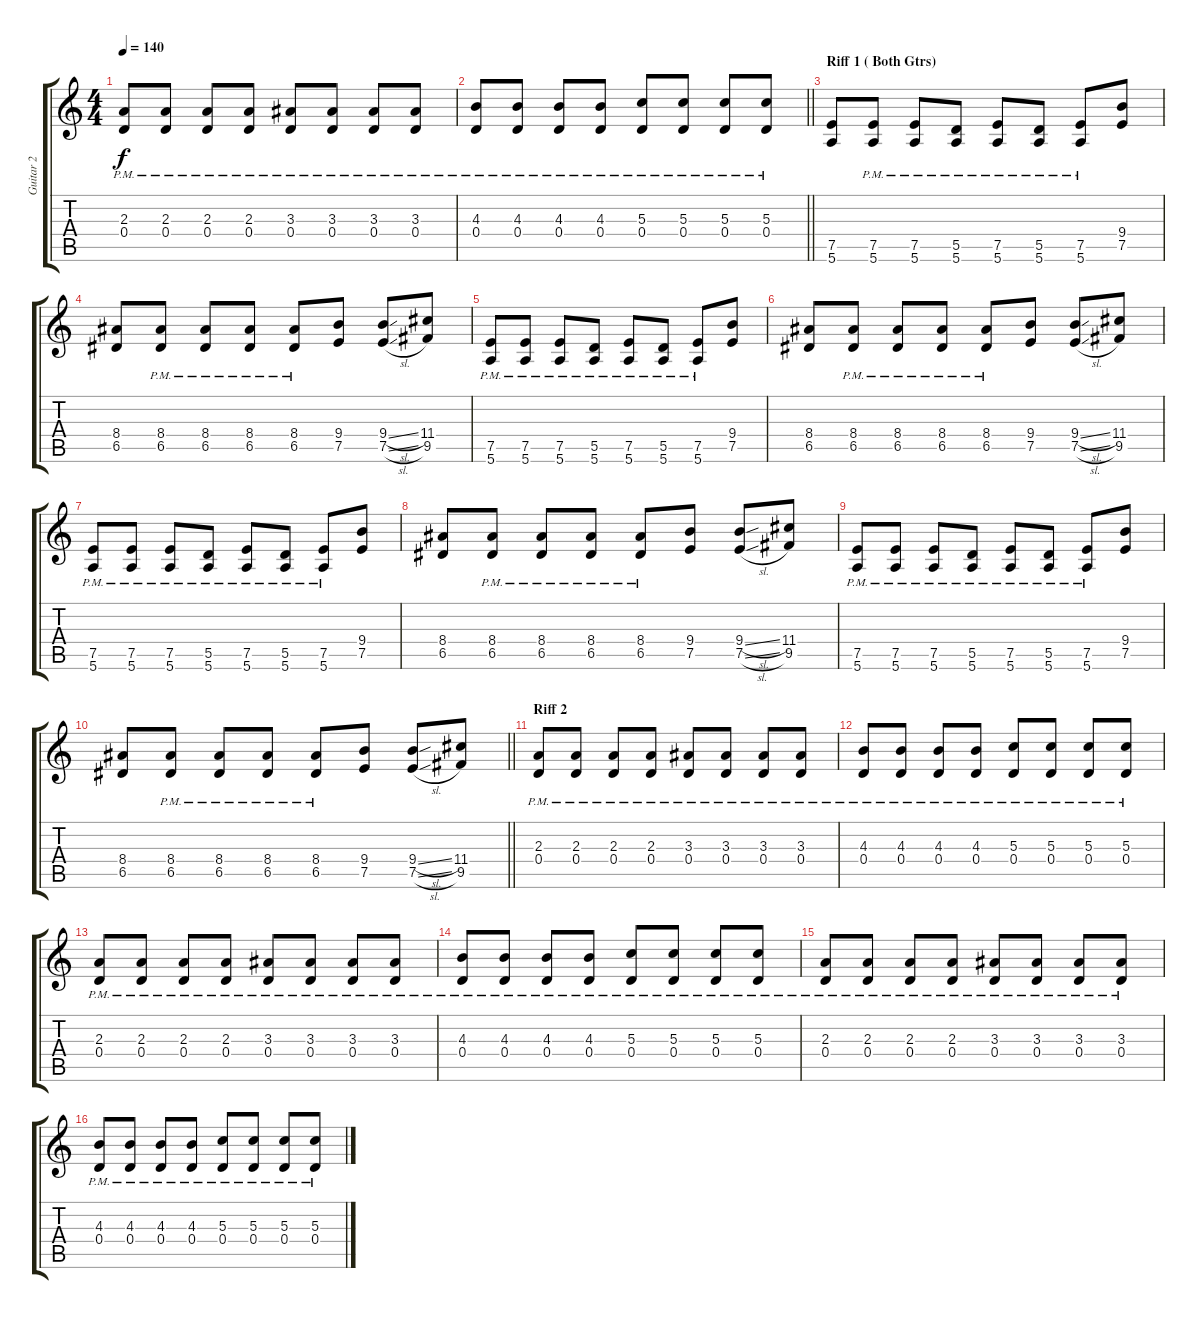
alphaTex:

\track ("Guitar 2" "Guitar 2") {instrument distortionguitar}
\staff {score tabs}
\tuning (E4 B3 G3 D3 A2 E2) {hide}
\ts (4 4)
\tempo 140
\clef g2
\ks c
(2.3 0.4{pm}).8{dy f} (2.3 0.4{pm}).8 (2.3 0.4{pm}).8 (2.3 0.4{pm}).8 (3.3 0.4{pm}).8 (3.3 0.4{pm}).8 (3.3 0.4{pm}).8 (3.3 0.4{pm}).8 |
\barLineRight lightlight
(4.3 0.4{pm}).8 (4.3 0.4{pm}).8 (4.3 0.4{pm}).8 (4.3 0.4{pm}).8 (5.3 0.4{pm}).8 (5.3 0.4{pm}).8 (5.3 0.4{pm}).8 (5.3 0.4{pm}).8 |
\section ("" "Riff 1 ( Both Gtrs)")
(7.5 5.6).8 (7.5 5.6{pm}).8 (7.5 5.6{pm}).8 (5.5 5.6{pm}).8 (7.5 5.6{pm}).8 (5.5 5.6{pm}).8 (7.5 5.6{pm}).8 (9.4 7.5).8 |
(8.4 6.5).8 (8.4 6.5{pm}).8 (8.4 6.5{pm}).8 (8.4 6.5{pm}).8 (8.4 6.5{pm}).8 (9.4 7.5).8 (9.4{sl} 7.5{sl}).8 (11.4 9.5).8 |
(7.5 5.6{pm}).8 (7.5 5.6{pm}).8 (7.5 5.6{pm}).8 (5.5 5.6{pm}).8 (7.5 5.6{pm}).8 (5.5 5.6{pm}).8 (7.5 5.6{pm}).8 (9.4 7.5).8 |
(8.4 6.5).8 (8.4 6.5{pm}).8 (8.4 6.5{pm}).8 (8.4 6.5{pm}).8 (8.4 6.5{pm}).8 (9.4 7.5).8 (9.4{sl} 7.5{sl}).8 (11.4 9.5).8 |
(7.5 5.6{pm}).8 (7.5 5.6{pm}).8 (7.5 5.6{pm}).8 (5.5 5.6{pm}).8 (7.5 5.6{pm}).8 (5.5 5.6{pm}).8 (7.5 5.6{pm}).8 (9.4 7.5).8 |
(8.4 6.5).8 (8.4 6.5{pm}).8 (8.4 6.5{pm}).8 (8.4 6.5{pm}).8 (8.4 6.5{pm}).8 (9.4 7.5).8 (9.4{sl} 7.5{sl}).8 (11.4 9.5).8 |
(7.5 5.6{pm}).8 (7.5 5.6{pm}).8 (7.5 5.6{pm}).8 (5.5 5.6{pm}).8 (7.5 5.6{pm}).8 (5.5 5.6{pm}).8 (7.5 5.6{pm}).8 (9.4 7.5).8 |
\barLineRight lightlight
(8.4 6.5).8 (8.4 6.5{pm}).8 (8.4 6.5{pm}).8 (8.4 6.5{pm}).8 (8.4 6.5{pm}).8 (9.4 7.5).8 (9.4{sl} 7.5{sl}).8 (11.4 9.5).8 |
\section ("" "Riff 2")
(2.3 0.4{pm}).8 (2.3 0.4{pm}).8 (2.3 0.4{pm}).8 (2.3 0.4{pm}).8 (3.3 0.4{pm}).8 (3.3 0.4{pm}).8 (3.3 0.4{pm}).8 (3.3 0.4{pm}).8 |
(4.3 0.4{pm}).8 (4.3 0.4{pm}).8 (4.3 0.4{pm}).8 (4.3 0.4{pm}).8 (5.3 0.4{pm}).8 (5.3 0.4{pm}).8 (5.3 0.4{pm}).8 (5.3 0.4{pm}).8 |
(2.3 0.4{pm}).8 (2.3 0.4{pm}).8 (2.3 0.4{pm}).8 (2.3 0.4{pm}).8 (3.3 0.4{pm}).8 (3.3 0.4{pm}).8 (3.3 0.4{pm}).8 (3.3 0.4{pm}).8 |
(4.3 0.4{pm}).8 (4.3 0.4{pm}).8 (4.3 0.4{pm}).8 (4.3 0.4{pm}).8 (5.3 0.4{pm}).8 (5.3 0.4{pm}).8 (5.3 0.4{pm}).8 (5.3 0.4{pm}).8 |
(2.3 0.4{pm}).8 (2.3 0.4{pm}).8 (2.3 0.4{pm}).8 (2.3 0.4{pm}).8 (3.3 0.4{pm}).8 (3.3 0.4{pm}).8 (3.3 0.4{pm}).8 (3.3 0.4{pm}).8 |
(4.3 0.4{pm}).8 (4.3 0.4{pm}).8 (4.3 0.4{pm}).8 (4.3 0.4{pm}).8 (5.3 0.4{pm}).8 (5.3 0.4{pm}).8 (5.3 0.4{pm}).8 (5.3 0.4{pm}).8
